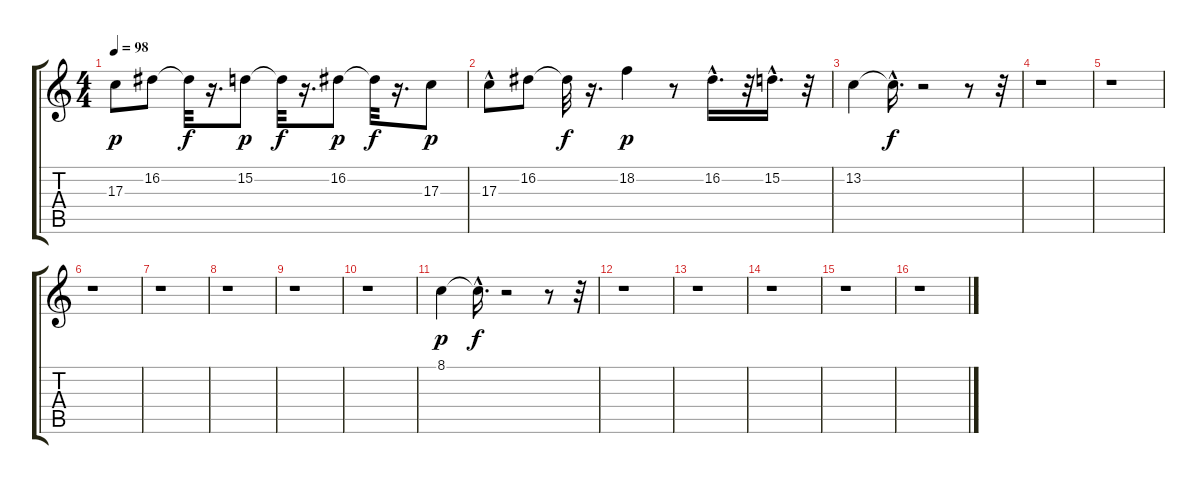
\track "" {instrument violin}
\staff {score tabs}
\tuning (E4 B3 G3 D3 A2 E2) {hide}
\ts (4 4)
\tempo 98
\clef g2
\ks c
17.3.8{dy p} 16.2.8 16.2{t}.32{dy f} r.16{d} 15.2.8{dy p} 15.2{t}.32{dy f} r.16{d} 16.2.8{dy p} 16.2{t}.32{dy f} r.16{d} 17.3.8{dy p} |
17.3{hac}.8 16.2.8 16.2{t}.32{dy f} r.16{d} 18.2.4{dy p} r.8 16.2{hac}.16{d} r.32 15.2{hac}.16{d} r.32 |
13.2.4 13.2{hac t}.16{d dy f} r.2 r.8 r.32 |
r.1 |
r.1 |
r.1 |
r.1 |
r.1 |
r.1 |
r.1 |
8.1.4{dy p} 8.1{hac t}.16{d dy f} r.2 r.8 r.32 |
r.1 |
r.1 |
r.1 |
r.1 |
r.1
